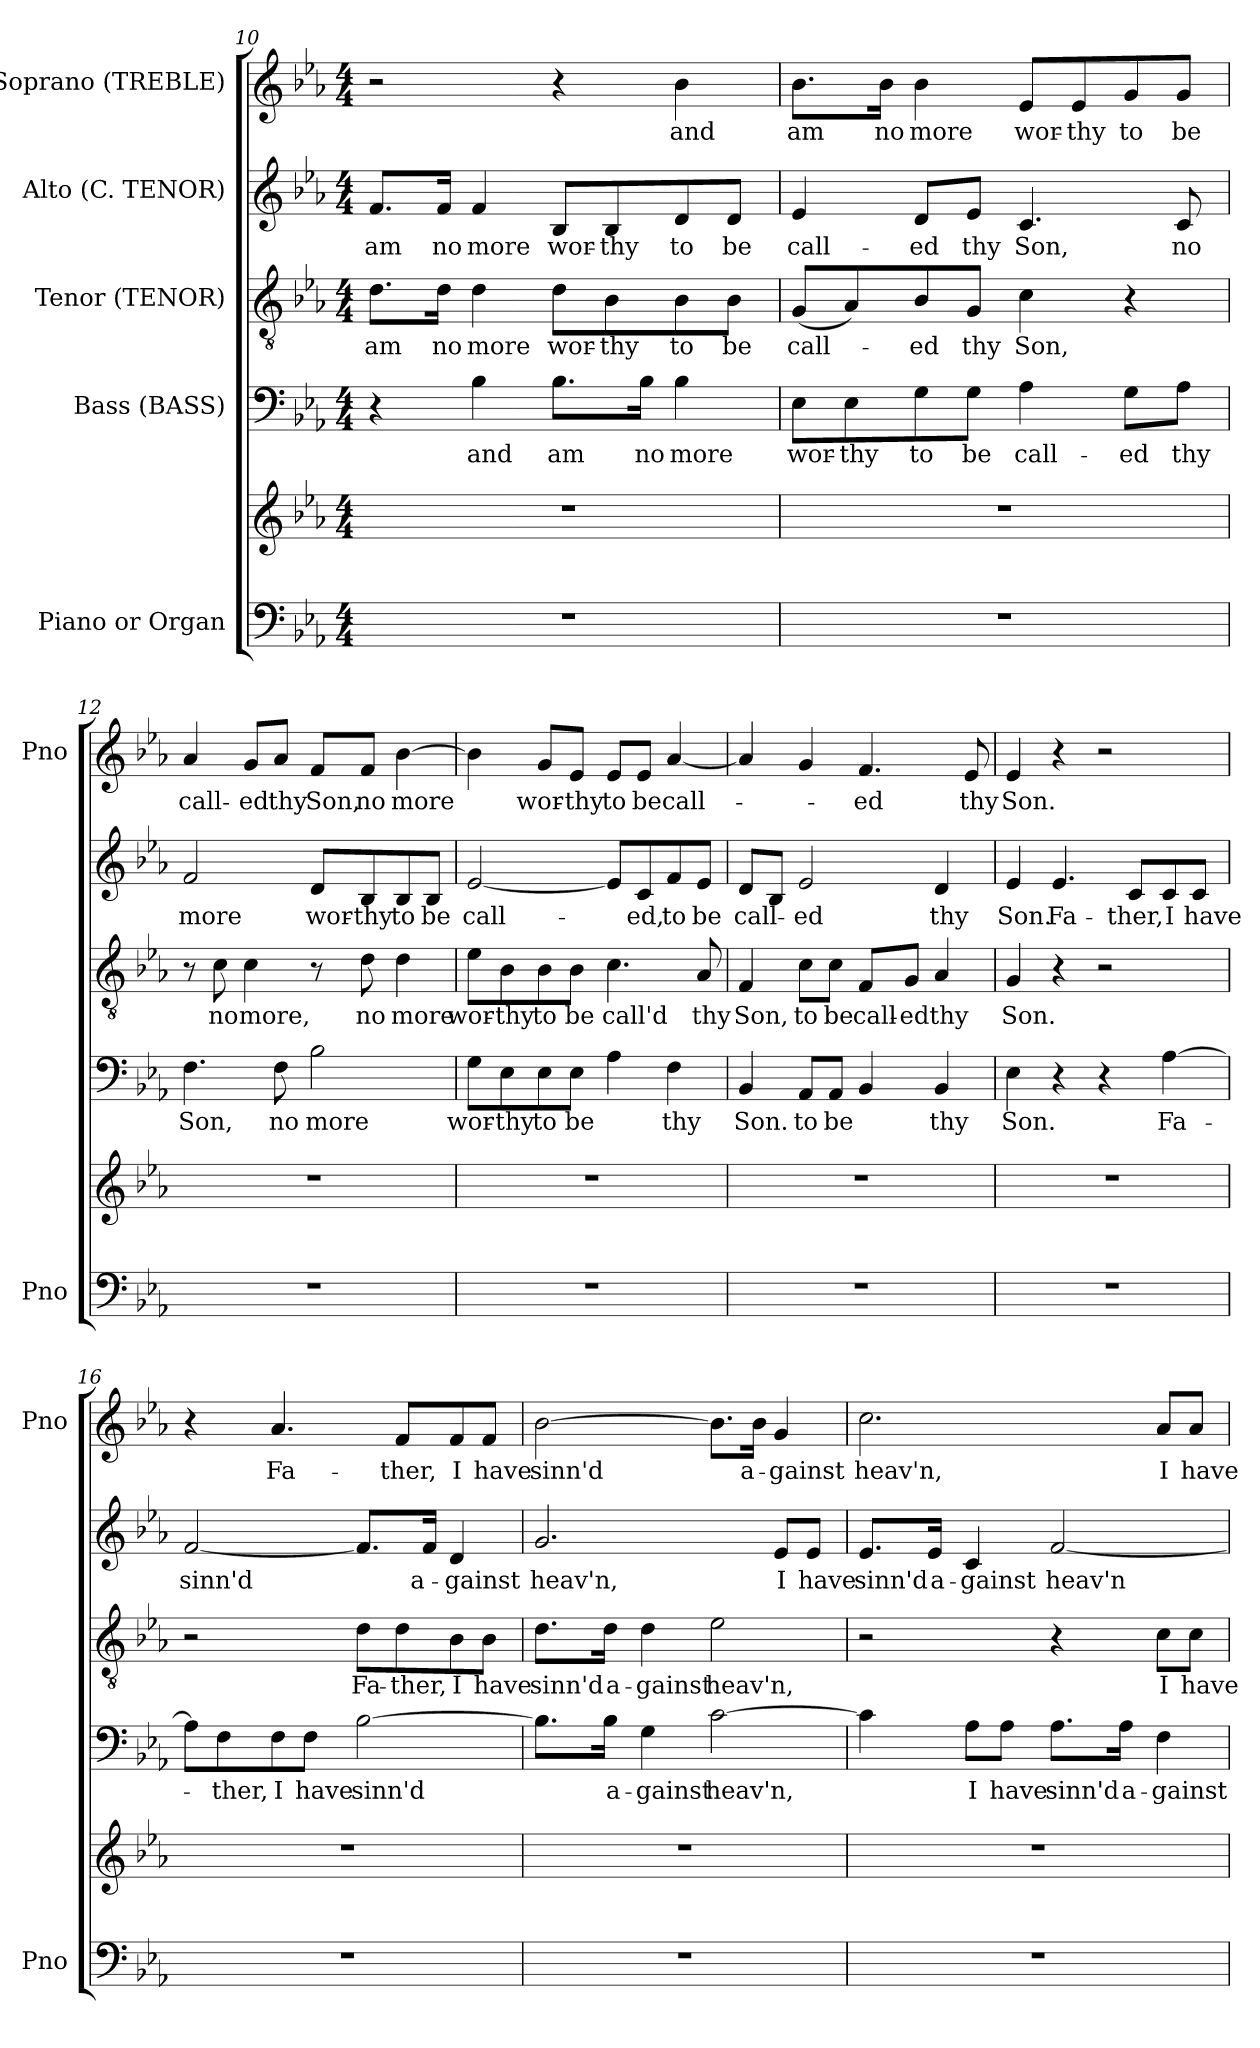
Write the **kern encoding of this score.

**kern	**kern	**kern	**text	**kern	**text	**kern	**text	**kern	**text
*part5	*part5	*part4	*part4	*part3	*part3	*part2	*part2	*part1	*part1
*staff6	*staff5	*staff4	*staff4	*staff3	*staff3	*staff2	*staff2	*staff1	*staff1
*I"Piano or Organ	*	*I"Bass (BASS)	*	*I"Tenor (TENOR)	*	*I"Alto (C. TENOR)	*	*I"Soprano (TREBLE)	*
*I'Pno	*	*	*	*	*	*	*	*I'Pno	*
*clefF4	*clefG2	*clefF4	*	*clefGv2	*	*clefG2	*	*clefG2	*
*k[b-e-a-]	*k[b-e-a-]	*k[b-e-a-]	*	*k[b-e-a-]	*	*k[b-e-a-]	*	*k[b-e-a-]	*
*E-:	*E-:	*E-:	*	*E-:	*	*E-:	*	*E-:	*
*M4/4	*M4/4	*M4/4	*	*M4/4	*	*M4/4	*	*M4/4	*
=10	=10	=10	=10	=10	=10	=10	=10	=10	=10
1r	1r	4r	.	8.d\L	am	8.f/L	am	2r	.
.	.	.	.	16d\Jk	no	16f/Jk	no	.	.
.	.	4B-\	and	4d\	more	4f/	more	.	.
.	.	8.B-\L	am	8d\L	wor-	8B-/L	wor-	4r	.
.	.	.	.	8B-\	-thy	8B-/	-thy	.	.
.	.	16B-\Jk	no	.	.	.	.	.	.
.	.	4B-\	more	8B-\	to	8d/	to	4b-\	and
.	.	.	.	8B-\J	be	8d/J	be	.	.
=11	=11	=11	=11	=11	=11	=11	=11	=11	=11
1r	1r	8E-\L	wor-	(8G/L	call-	4e-/	call-	8.b-\L	am
.	.	8E-\	-thy	8A-/)	.	.	.	.	.
.	.	.	.	.	.	.	.	16b-\Jk	no
.	.	8G\	to	8B-/	-ed	8d/L	-ed	4b-\	more
.	.	8G\J	be	8G/J	thy	8e-/J	thy	.	.
.	.	4A-\	call-	4c\	Son,	4.c/	Son,	8e-/L	wor-
.	.	.	.	.	.	.	.	8e-/	-thy
.	.	8G\L	-ed	4r	.	.	.	8g/	to
.	.	8A-\J	thy	.	.	8c/	no	8g/J	be
!!LO:LB:g=z
=12	=12	=12	=12	=12	=12	=12	=12	=12	=12
1r	1r	4.F\	Son,	8r	.	2f/	more	4a-/	call-
.	.	.	.	8c\	no	.	.	.	.
.	.	.	.	4c\	more,	.	.	8g/L	-ed
.	.	8F\	no	.	.	.	.	8a-/J	thy
.	.	2B-\	more	8r	.	8d/L	wor-	8f/L	Son,
.	.	.	.	8d\	no	8B-/	-thy	8f/J	no
.	.	.	.	4d\	more	8B-/	to	[4b-\	more
.	.	.	.	.	.	8B-/J	be	.	.
=13	=13	=13	=13	=13	=13	=13	=13	=13	=13
1r	1r	8G\L	wor-	8e-\L	wor-	[2e-/	call-	4b-\]	.
.	.	8E-\	-thy	8B-\	-thy	.	.	.	.
.	.	8E-\	to	8B-\	to	.	.	8g/L	wor-
.	.	8E-\J	be	8B-\J	be	.	.	8e-/J	-thy
.	.	4A-\	.	4.c\	call'd	8e-/L]	.	8e-/L	to
.	.	.	.	.	.	8c/	-ed,	8e-/J	be
.	.	4F\	thy	.	.	8f/	to	[4a-/	call-
.	.	.	.	8A-/	thy	8e-/J	be	.	.
=14	=14	=14	=14	=14	=14	=14	=14	=14	=14
1r	1r	4BB-/	Son.	4F/	Son,	8d/L	call-	4a-/]	.
.	.	.	.	.	.	8B-/J	.	.	.
.	.	8AA-/L	to	8c\L	to	2e-/	-ed	4g/	.
.	.	8AA-/J	be	8c\J	be	.	.	.	.
.	.	4BB-/	.	8F/L	call-	.	.	4.f/	-ed
.	.	.	.	8G/J	-ed	.	.	.	.
.	.	4BB-/	thy	4A-/	thy	4d/	thy	.	.
.	.	.	.	.	.	.	.	8e-/	thy
!!LO:LB:g=z
=15	=15	=15	=15	=15	=15	=15	=15	=15	=15
1r	1r	4E-\	Son.	4G/	Son.	4e-/	Son.	4e-/	Son.
.	.	4r	.	4r	.	4.e-/	Fa-	4r	.
.	.	4r	.	2r	.	.	.	2r	.
.	.	.	.	.	.	8c/L	-ther,	.	.
.	.	[4A-\	Fa-	.	.	8c/	I	.	.
.	.	.	.	.	.	8c/J	have	.	.
=16	=16	=16	=16	=16	=16	=16	=16	=16	=16
1r	1r	8A-\L]	.	2r	.	[2f/	sinn'd	4r	.
.	.	8F\	-ther,	.	.	.	.	.	.
.	.	8F\	I	.	.	.	.	4.a-/	Fa-
.	.	8F\J	have	.	.	.	.	.	.
.	.	[2B-\	sinn'd	8d\L	Fa-	8.f/L]	.	.	.
.	.	.	.	8d\	-ther,	.	.	8f/L	-ther,
.	.	.	.	.	.	16f/Jk	a-	.	.
.	.	.	.	8B-\	I	4d/	-gainst	8f/	I
.	.	.	.	8B-\J	have	.	.	8f/J	have
=17	=17	=17	=17	=17	=17	=17	=17	=17	=17
1r	1r	8.B-\L]	.	8.d\L	sinn'd	2.g/	heav'n,	[2b-\	sinn'd
.	.	16B-\Jk	a-	16d\Jk	a-	.	.	.	.
.	.	4G\	-gainst	4d\	-gainst	.	.	.	.
.	.	[2c\	heav'n,	2e-\	heav'n,	.	.	8.b-\L]	.
.	.	.	.	.	.	.	.	16b-\Jk	a-
.	.	.	.	.	.	8e-/L	I	4g/	-gainst
.	.	.	.	.	.	8e-/J	have	.	.
!!LO:PB:g=z
=18	=18	=18	=18	=18	=18	=18	=18	=18	=18
1r	1r	4c\]	.	2r	.	8.e-/L	sinn'd	2.cc\	heav'n,
.	.	.	.	.	.	16e-/Jk	a-	.	.
.	.	8A-\L	I	.	.	4c/	-gainst	.	.
.	.	8A-\J	have	.	.	.	.	.	.
.	.	8.A-\L	sinn'd	4r	.	[2f/	heav'n	.	.
.	.	16A-\Jk	a-	.	.	.	.	.	.
.	.	4F\	-gainst	8c\L	I	.	.	8a-/L	I
.	.	.	.	8c\J	have	.	.	8a-/J	have
=	=	=	=	=	=	=	=	=	=
*-	*-	*-	*-	*-	*-	*-	*-	*-	*-
